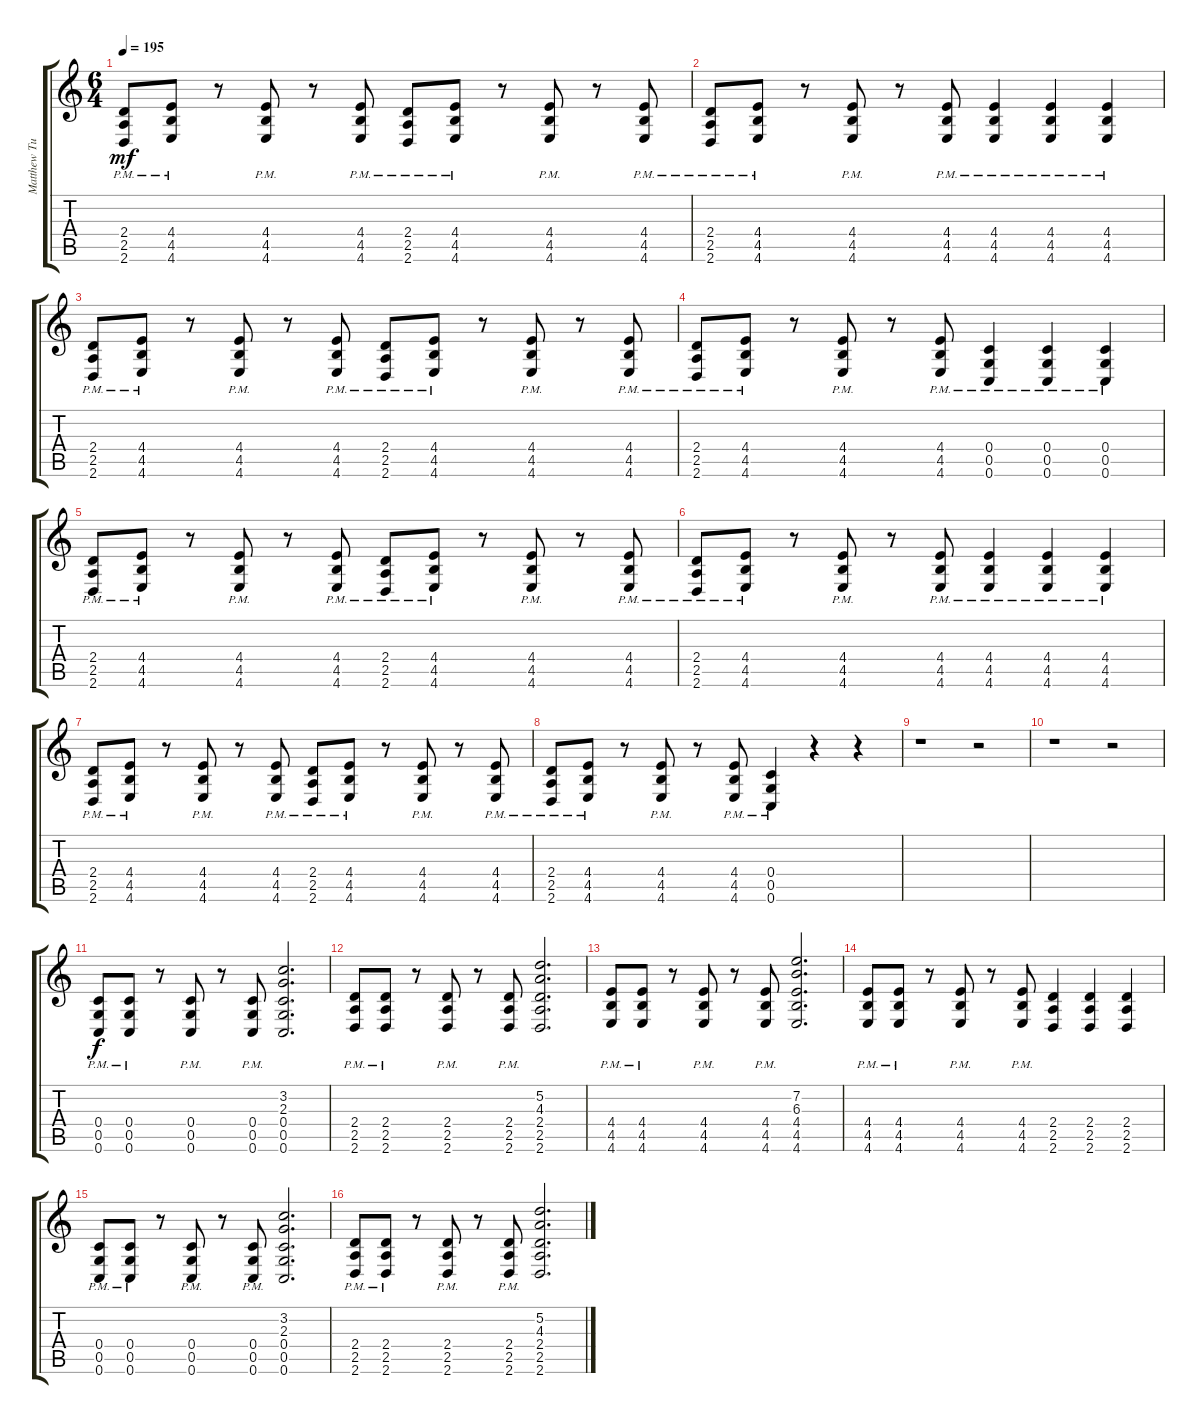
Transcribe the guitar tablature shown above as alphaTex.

\track ("Matthew Tuck" "Matthew Tu") {instrument distortionguitar}
\staff {score tabs}
\tuning (D4 A3 F3 C3 G2 C2) {hide}
\ts (6 4)
\tempo 195
\clef g2
\ks c
(2.4{pm} 2.5{pm} 2.6{pm}).8{dy mf} (4.4{pm} 4.5{pm} 4.6{pm}).8 r.8 (4.4{pm} 4.5{pm} 4.6{pm}).8 r.8 (4.4{pm} 4.5{pm} 4.6{pm}).8 (2.4{pm} 2.5{pm} 2.6{pm}).8 (4.4{pm} 4.5{pm} 4.6{pm}).8 r.8 (4.4{pm} 4.5{pm} 4.6{pm}).8 r.8 (4.4{pm} 4.5{pm} 4.6{pm}).8 |
(2.4{pm} 2.5{pm} 2.6{pm}).8 (4.4{pm} 4.5{pm} 4.6{pm}).8 r.8 (4.4{pm} 4.5{pm} 4.6{pm}).8 r.8 (4.4{pm} 4.5{pm} 4.6{pm}).8 (4.4{pm} 4.5{pm} 4.6{pm}).4 (4.4{pm} 4.5{pm} 4.6{pm}).4 (4.4{pm} 4.5{pm} 4.6{pm}).4 |
(2.4{pm} 2.5{pm} 2.6{pm}).8 (4.4{pm} 4.5{pm} 4.6{pm}).8 r.8 (4.4{pm} 4.5{pm} 4.6{pm}).8 r.8 (4.4{pm} 4.5{pm} 4.6{pm}).8 (2.4{pm} 2.5{pm} 2.6{pm}).8 (4.4{pm} 4.5{pm} 4.6{pm}).8 r.8 (4.4{pm} 4.5{pm} 4.6{pm}).8 r.8 (4.4{pm} 4.5{pm} 4.6{pm}).8 |
(2.4{pm} 2.5{pm} 2.6{pm}).8 (4.4{pm} 4.5{pm} 4.6{pm}).8 r.8 (4.4{pm} 4.5{pm} 4.6{pm}).8 r.8 (4.4{pm} 4.5{pm} 4.6{pm}).8 (0.4{pm} 0.5{pm} 0.6{pm}).4 (0.4{pm} 0.5{pm} 0.6{pm}).4 (0.4{pm} 0.5{pm} 0.6{pm}).4 |
(2.4{pm} 2.5{pm} 2.6{pm}).8 (4.4{pm} 4.5{pm} 4.6{pm}).8 r.8 (4.4{pm} 4.5{pm} 4.6{pm}).8 r.8 (4.4{pm} 4.5{pm} 4.6{pm}).8 (2.4{pm} 2.5{pm} 2.6{pm}).8 (4.4{pm} 4.5{pm} 4.6{pm}).8 r.8 (4.4{pm} 4.5{pm} 4.6{pm}).8 r.8 (4.4{pm} 4.5{pm} 4.6{pm}).8 |
(2.4{pm} 2.5{pm} 2.6{pm}).8 (4.4{pm} 4.5{pm} 4.6{pm}).8 r.8 (4.4{pm} 4.5{pm} 4.6{pm}).8 r.8 (4.4{pm} 4.5{pm} 4.6{pm}).8 (4.4{pm} 4.5{pm} 4.6{pm}).4 (4.4{pm} 4.5{pm} 4.6{pm}).4 (4.4{pm} 4.5{pm} 4.6{pm}).4 |
(2.4{pm} 2.5{pm} 2.6{pm}).8 (4.4{pm} 4.5{pm} 4.6{pm}).8 r.8 (4.4{pm} 4.5{pm} 4.6{pm}).8 r.8 (4.4{pm} 4.5{pm} 4.6{pm}).8 (2.4{pm} 2.5{pm} 2.6{pm}).8 (4.4{pm} 4.5{pm} 4.6{pm}).8 r.8 (4.4{pm} 4.5{pm} 4.6{pm}).8 r.8 (4.4{pm} 4.5{pm} 4.6{pm}).8 |
(2.4{pm} 2.5{pm} 2.6{pm}).8 (4.4{pm} 4.5{pm} 4.6{pm}).8 r.8 (4.4{pm} 4.5{pm} 4.6{pm}).8 r.8 (4.4{pm} 4.5{pm} 4.6{pm}).8 (0.4{pm} 0.5{pm} 0.6{pm}).4 r.4 r.4 |
r.1 r.2 |
r.1 r.2 |
(0.4{pm} 0.5{pm} 0.6{pm}).8{dy f} (0.4{pm} 0.5{pm} 0.6{pm}).8 r.8 (0.4{pm} 0.5{pm} 0.6{pm}).8 r.8 (0.4{pm} 0.5{pm} 0.6{pm}).8 (3.2 2.3 0.4 0.5 0.6).2{d} |
(2.4{pm} 2.5{pm} 2.6{pm}).8 (2.4{pm} 2.5{pm} 2.6{pm}).8 r.8 (2.4{pm} 2.5{pm} 2.6{pm}).8 r.8 (2.4{pm} 2.5{pm} 2.6{pm}).8 (5.2 4.3 2.4 2.5 2.6).2{d} |
(4.4{pm} 4.5{pm} 4.6{pm}).8 (4.4{pm} 4.5{pm} 4.6{pm}).8 r.8 (4.4{pm} 4.5{pm} 4.6{pm}).8 r.8 (4.4{pm} 4.5{pm} 4.6{pm}).8 (7.2 6.3 4.4 4.5 4.6).2{d} |
(4.4{pm} 4.5{pm} 4.6{pm}).8 (4.4{pm} 4.5{pm} 4.6{pm}).8 r.8 (4.4{pm} 4.5{pm} 4.6{pm}).8 r.8 (4.4{pm} 4.5{pm} 4.6{pm}).8 (2.4 2.5 2.6).4 (2.4 2.5 2.6).4 (2.4 2.5 2.6).4 |
(0.4{pm} 0.5{pm} 0.6{pm}).8 (0.4{pm} 0.5{pm} 0.6{pm}).8 r.8 (0.4{pm} 0.5{pm} 0.6{pm}).8 r.8 (0.4{pm} 0.5{pm} 0.6{pm}).8 (3.2 2.3 0.4 0.5 0.6).2{d} |
(2.4{pm} 2.5{pm} 2.6{pm}).8 (2.4{pm} 2.5{pm} 2.6{pm}).8 r.8 (2.4{pm} 2.5{pm} 2.6{pm}).8 r.8 (2.4{pm} 2.5{pm} 2.6{pm}).8 (5.2 4.3 2.4 2.5 2.6).2{d}
